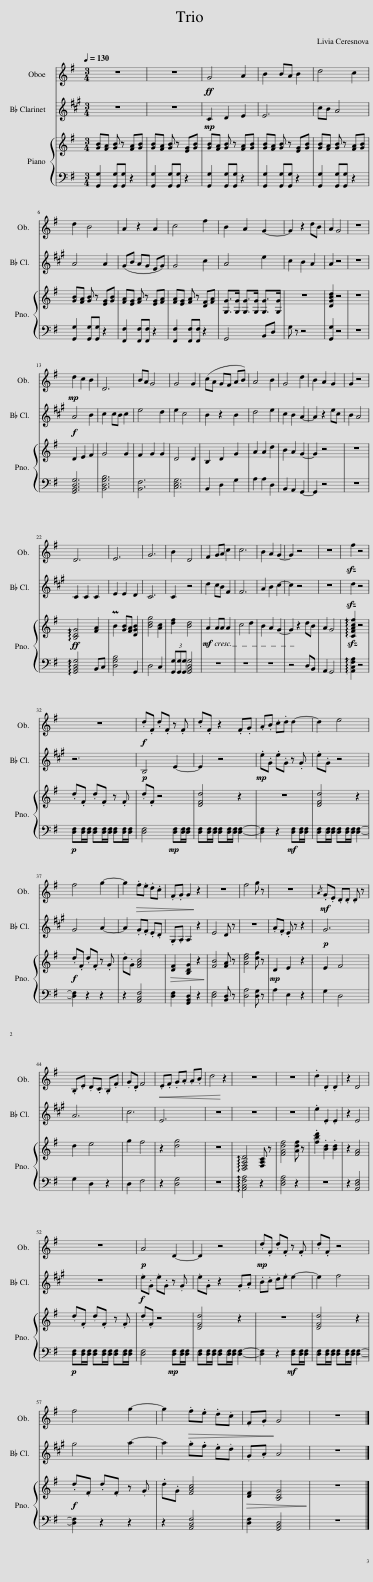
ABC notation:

X:1
%%score 1 2 { 3 | 4 }
L:1/8
Q:1/4=130
M:3/4
I:linebreak $
K:G
V:1 treble
V:2 treble transpose=-2
V:3 treble
V:4 bass
V:1
 z6 | z6 |!ff! G4 A2 | B2 BA B2 | d4 c2 |$ %5
 d2 B4 | A2 z2 A2 | c4 f2 | B2 A2 G2- | G2 z2 dB | %10
 A2 G4 | z6 |$!mp! d2 c2 B2 | D6 | BA G4 | %15
 G4 G2 | (cA GF AB) | A4 B2 | G4 d2 | B2 A2 G2 | %20
 G2 z4 |$ D6 | E6 | G6 | B2 D4 | %25
 F2 GA c2 | c6 | B2 A2 G2- | G2 z4 | z6 | %30
!sfz! f2 z4 |$ z6 |!f! .d.F .d.F z .F | .d.F z2 .F.G | .A.B .c.d d2- | %35
 d2 e4 |$ f4 g2- | g2!>(! .f.e .d.c | .F.G G2!>)! z2 | z6 | %40
 f4 g z | z6 |!mf!{/A} .G.E .D.D .D z |$ .B,.E .D.C .B,.F | .G.D F4 | %45
!<(! .E.F .G.A .A.B | d4!<)! z2 | z6 | z6 | .d2 .D2 .D2 | %50
 z2 D4 |$ z6 |!p! A4 D2- | D2 z4 |!mp! .d.F .d.F z .F | %55
 .d.F z4 |$ f4 g2- | g2!>(! .f.e .d.c | .F.G!>)! G4 | z6 |] %60
V:2
[K:A] z6 | z6 |!mp! C2 D2 E2 | E6 | cB A4 |$ %5
 A4 A2 | (GB AG EG) | G4 c2 | A4 e2 | c2 B2 A2 | %10
 A2 z4 | z6 |$!f! A4 B2 | c2 cB c2 | e4 d2 | %15
 e2 c4 | B2 z2 B2 | d4 e2 | c2 B2 A2- | A2 z2 ec | %20
 B2 A4 |$ C2 C2 C2 | E2 E2 D2 | C6 | C2 z4 | %25
 d2 cB F2 | F6 | A2 B2 c2- | c2 z4 | z6 | %30
!sfz! d2 z4 |$ z6 |!p! B,4 E2- | E2 z4 |!mp! .e.G .e.G z .G | %35
 .e.G z4 |$ G4 A2- | A2 .G.F .E.D | .G,.A, A,2 z2 | E4 D z | %40
 z6 | .A.F .E z z2 |!p! G6 |$ A6 | c6 | %45
 E6 | z6 | z6 | z6 | .e2 .E2 .E2 | %50
 z2 E4 |$ z6 |!f! .e.G .e.G z .G | .e.G z2 .G.A | .B.c .d.e e2- | %55
 e2 f4 |$ g4 a2- | a2 .g.f .e.d | .G.A A4 | z6 |] %60
V:3
 [GB][FA] [GB] z [FA][GB] | [GB][FA] [GB] z [EG][GB] | [GB][FA] [GB] z [FA][GB] | [GB][FA] [GB] z [EG][GB] | [GB][FA] [GB] z [FA][GB] |$ %5
 [GB][FA] [GB] z [EG][GB] | [FA][EG] [FA] z [EG][FA] | [FA][EG] [FA] z [DF][FA] | [G,G]>[G,G] [G,G]>[G,G] [G,G]>[G,G] | z6 | %10
 [DGBd]2 z4 | z6 |$ D2 E2 F2 | G4 G2 | F2 G2 G2 | %15
 D4 D2 | B,2 D2 G2 | A2 A2 d2 | B2 A2 G2- | G2 z4 | %20
 z6 |$!ff! !arpeggio![B,DG]4 [FA]2 | PB2 [GB][FA] [DGB]2 | [Bdg]4 [Ac]2 | [df]2 [Bd]4 | %25
!mf! A2 AA A2 | c4 d2 | B2 A2 G2- | G2 z2 dB | A2 G4 | %30
!sfz! !arpeggio![CFAcf]2 z4 |$ .d.F .d.F z .F | .d.F z4 | [DFd]4 z2 | z6 | %35
 [DFd]4 z2 |$!f! .d.F .d.F z .G | .d.G [FAc]4 |!>(! [DF]2 [B,DG]2 z2!>)! | [FB]4 [FA] z | %40
 [Adf]4 [dg] z |!mp! D2 E2 z2 | E2 F4 |$ d2 e4 | g2 f4 | %45
 z2 [dg]4 | z6 | !arpeggio![D,F,A,D]4 [F,A,C] z | [FAdf]4 [Adf] z | .[fbd']2 .[Bd]2 .[Bd]2 | %50
 z2 [FA]4 |$ .d.F .d.F z .F | .d.F z4 | [DFd]4 z2 | z6 | %55
 [DFd]4 z2 |$!f! .d.F .d.F z .G | .d.G [FAc]4 |!>(! [DF]2 [B,DG]4!>)! | z6 |] %60
V:4
 [G,,G,]2 [G,,G,][G,,G,] z2 | [G,,G,]2 [G,,G,][G,,G,] z2 | [G,,G,]2 [G,,G,][G,,G,] z2 | [G,,G,]2 [G,,G,][G,,G,] z2 | [G,,G,]2 [G,,G,][G,,G,] z2 |$ %5
 [G,,G,]2 [G,,G,][G,,G,] z2 | [F,,F,]2 [F,,F,][F,,F,] z2 | [F,,F,]2 [F,,F,][F,,F,] z2 | G,,4 B,,D, | G, z z4 | %10
 [G,,G,]2 z4 | z6 |$ [G,,B,,D,G,]6 | [B,,D,G,B,]6 | [B,,F,]6 | %15
 [C,E,G,]6 | B,,2 D,2 G,2 | A,2 A,2 D,2 | B,,2 A,,2 G,,2- | G,,2 z4 | %20
 z6 |$ !arpeggio![G,,B,,D,G,]4 B,,C, | [D,G,B,]4 G,,2 | D,4 C,2 | (3[G,,G,][G,,G,][G,,G,] [G,,B,,D,G,]4 | %25
 z6 | z6 | z6 | z4 D,B,, | A,,2 G,,4 | %30
 !arpeggio![A,,C,F,A,]2 z4 |$!p! [D,F,][D,F,]/[D,F,]/ [D,F,][D,F,]/[D,F,]/ [D,F,][D,F,]/[D,F,]/ | [D,F,]4!mp! [D,F,][D,F,]/[D,F,]/ | [D,F,][D,F,]/[D,F,]/ [D,F,][D,F,]/[D,F,]/ [D,F,]2- | [D,F,]2 z2!mf! [D,F,][D,F,]/[D,F,]/ | %35
 [D,F,][D,F,]/[D,F,]/ [D,F,][D,F,]/[D,F,]/ [D,F,]2- |$ [D,F,]2 z2 z2 | z2 [A,,C,F,]4 | [D,F,]2 [G,,B,,D,]2 z2 | [D,F,]4 [B,,D,] z | %40
 [D,A,]4 [D,G,] z | A,2 E,2 z2 | G,2 D,4 |$ G,2 D,2 z2 | D,2 F,4 | %45
 z2 [D,G,]4 | z6 | !arpeggio![A,,C,F,A,]4 z2 | [D,F,A,]4 z2 | z6 | %50
 z2 [A,,D,F,]4 |$!p! [D,F,][D,F,]/[D,F,]/ [D,F,][D,F,]/[D,F,]/ [D,F,][D,F,]/[D,F,]/ | [D,F,]4!mp! [D,F,][D,F,]/[D,F,]/ | [D,F,][D,F,]/[D,F,]/ [D,F,][D,F,]/[D,F,]/ [D,F,]2- | [D,F,]2 z2!mf! [D,F,][D,F,]/[D,F,]/ | %55
 [D,F,][D,F,]/[D,F,]/ [D,F,][D,F,]/[D,F,]/ [D,F,]2- |$ [D,F,]2 z2 z2 | z2 [A,,C,F,]4 | [D,F,]2 [G,,B,,D,]4 | z6 |] %60
